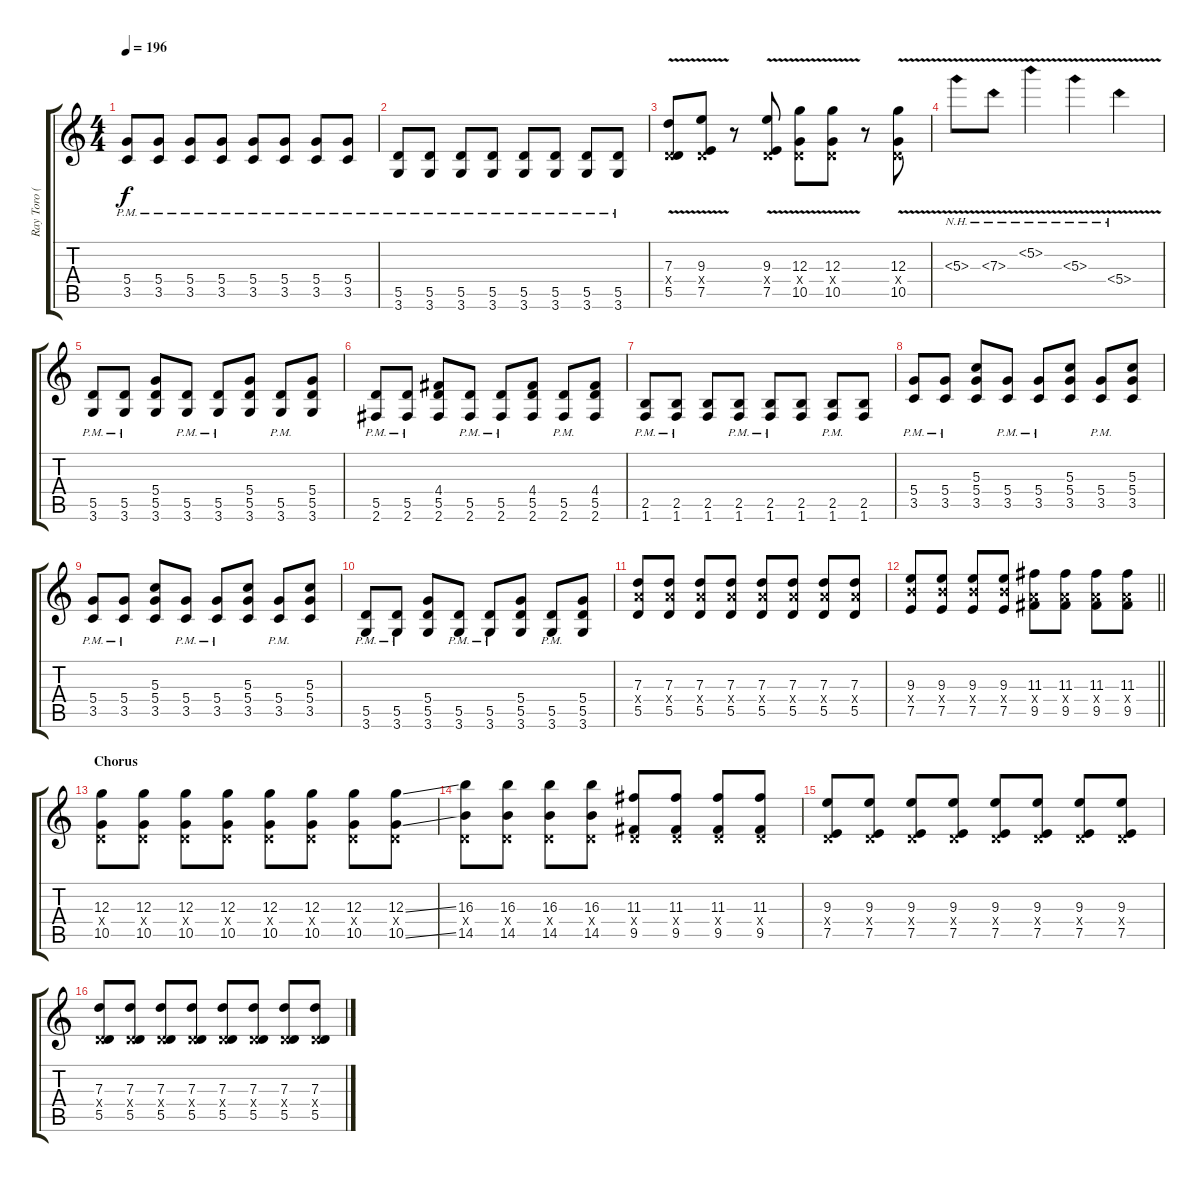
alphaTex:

\track ("Ray Toro (lead guitar)" "Ray Toro (") {instrument electricguitarmuted}
\staff {score tabs}
\tuning (E4 B3 G3 D3 A2 E2) {hide}
\ts (4 4)
\tempo 196
\clef g2
\ks c
(5.4{pm} 3.5{pm}).8{dy f} (5.4{pm} 3.5{pm}).8 (5.4{pm} 3.5{pm}).8 (5.4{pm} 3.5{pm}).8 (5.4{pm} 3.5{pm}).8 (5.4{pm} 3.5{pm}).8 (5.4{pm} 3.5{pm}).8 (5.4{pm} 3.5{pm}).8 |
(5.5{pm} 3.6{pm}).8 (5.5{pm} 3.6{pm}).8 (5.5{pm} 3.6{pm}).8 (5.5{pm} 3.6{pm}).8 (5.5{pm} 3.6{pm}).8 (5.5{pm} 3.6{pm}).8 (5.5{pm} 3.6{pm}).8 (5.5{pm} 3.6{pm}).8 |
(7.3{v} 0.4{x} 5.5{v}).8 (9.3{v} 0.4{x} 7.5{v}).8 r.8 (9.3{v} 0.4{x} 7.5{v}).8 (12.3{v} 0.4{x} 10.5{v}).8 (12.3{v} 0.4{x} 10.5{v}).8 r.8 (12.3{v} 0.4{x} 10.5{v}).8 |
5.3{nh v}.8 7.3{nh v}.8 5.2{nh v}.4 5.3{nh v}.4 5.4{nh v}.4 |
(5.5{pm} 3.6{pm}).8 (5.5{pm} 3.6{pm}).8 (5.4 5.5 3.6).8 (5.5{pm} 3.6{pm}).8 (5.5{pm} 3.6{pm}).8 (5.4 5.5 3.6).8 (5.5{pm} 3.6{pm}).8 (5.4 5.5 3.6).8 |
(5.5{pm} 2.6{pm}).8 (5.5{pm} 2.6{pm}).8 (4.4 5.5 2.6).8 (5.5{pm} 2.6{pm}).8 (5.5{pm} 2.6{pm}).8 (4.4 5.5 2.6).8 (5.5{pm} 2.6{pm}).8 (4.4 5.5 2.6).8 |
(2.5{pm} 1.6{pm}).8 (2.5{pm} 1.6{pm}).8 (2.5 1.6).8 (2.5{pm} 1.6{pm}).8 (2.5{pm} 1.6{pm}).8 (2.5 1.6).8 (2.5{pm} 1.6{pm}).8 (2.5 1.6).8 |
(5.4{pm} 3.5{pm}).8 (5.4{pm} 3.5{pm}).8 (5.3 5.4 3.5).8 (5.4{pm} 3.5{pm}).8 (5.4{pm} 3.5{pm}).8 (5.3 5.4 3.5).8 (5.4{pm} 3.5{pm}).8 (5.3 5.4 3.5).8 |
(5.4{pm} 3.5{pm}).8 (5.4{pm} 3.5{pm}).8 (5.3 5.4 3.5).8 (5.4{pm} 3.5{pm}).8 (5.4{pm} 3.5{pm}).8 (5.3 5.4 3.5).8 (5.4{pm} 3.5{pm}).8 (5.3 5.4 3.5).8 |
(5.5{pm} 3.6{pm}).8 (5.5{pm} 3.6{pm}).8 (5.4 5.5 3.6).8 (5.5{pm} 3.6{pm}).8 (5.5{pm} 3.6{pm}).8 (5.4 5.5 3.6).8 (5.5{pm} 3.6{pm}).8 (5.4 5.5 3.6).8 |
(7.3 7.4{x} 5.5).8 (7.3 7.4{x} 5.5).8 (7.3 7.4{x} 5.5).8 (7.3 7.4{x} 5.5).8 (7.3 7.4{x} 5.5).8 (7.3 7.4{x} 5.5).8 (7.3 7.4{x} 5.5).8 (7.3 7.4{x} 5.5).8 |
\barLineRight lightlight
(9.3 9.4{x} 7.5).8 (9.3 9.4{x} 7.5).8 (9.3 9.4{x} 7.5).8 (9.3 9.4{x} 7.5).8 (11.3 7.4{x} 9.5).8 (11.3 7.4{x} 9.5).8 (11.3 7.4{x} 9.5).8 (11.3 7.4{x} 9.5).8 |
\section ("" "Chorus")
(12.3 0.4{x} 10.5).8 (12.3 0.4{x} 10.5).8 (12.3 0.4{x} 10.5).8 (12.3 0.4{x} 10.5).8 (12.3 0.4{x} 10.5).8 (12.3 0.4{x} 10.5).8 (12.3 0.4{x} 10.5).8 (12.3{ss} 0.4{x} 10.5{ss}).8 |
(16.3 0.4{x} 14.5).8 (16.3 0.4{x} 14.5).8 (16.3 0.4{x} 14.5).8 (16.3 0.4{x} 14.5).8 (11.3 0.4{x} 9.5).8 (11.3 0.4{x} 9.5).8 (11.3 0.4{x} 9.5).8 (11.3 0.4{x} 9.5).8 |
(9.3 0.4{x} 7.5).8 (9.3 0.4{x} 7.5).8 (9.3 0.4{x} 7.5).8 (9.3 0.4{x} 7.5).8 (9.3 0.4{x} 7.5).8 (9.3 0.4{x} 7.5).8 (9.3 0.4{x} 7.5).8 (9.3 0.4{x} 7.5).8 |
(7.3 0.4{x} 5.5).8 (7.3 0.4{x} 5.5).8 (7.3 0.4{x} 5.5).8 (7.3 0.4{x} 5.5).8 (7.3 0.4{x} 5.5).8 (7.3 0.4{x} 5.5).8 (7.3 0.4{x} 5.5).8 (7.3 0.4{x} 5.5).8
